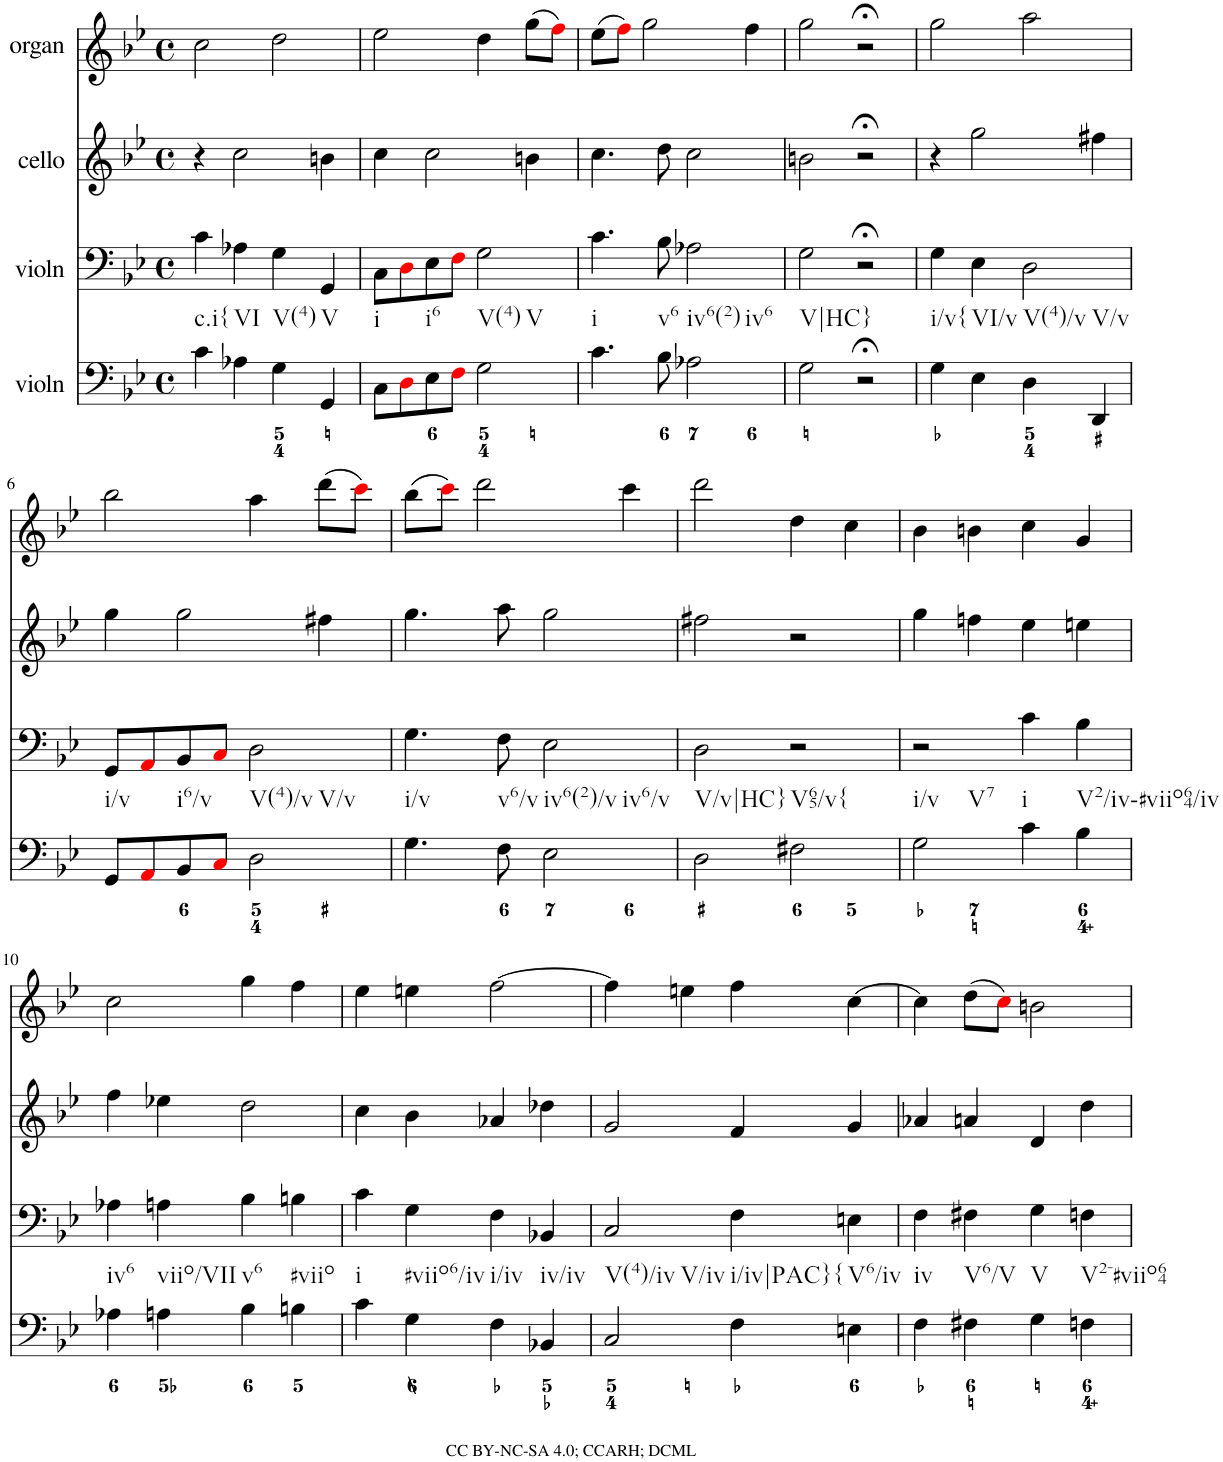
**kern	**kern	**kern	**kern
*part4	*part3	*part2	*part1
*staff4	*staff3	*staff2	*staff1
*I"violn	*I"violn	*I"cello	*I"organ
*clefF4	*clefF4	*clefG2	*clefG2
*k[b-e-]	*k[b-e-]	*k[b-e-]	*k[b-e-]
*g:	*g:	*g:	*g:
*M4/4	*M4/4	*M4/4	*M4/4
*met(c)	*met(c)	*met(c)	*met(c)
=1	=1	=1	=1
!	!LO:TX:b:t=c.i{	!	!
4c\	4c\	4r	2cc\
!	!LO:TX:b:t=VI	!	!
4A-X\	4A-X\	2cc\	.
!	!LO:TX:b:t=V(4)	!	!
4G\	4G\	.	2dd\
!	!LO:TX:b:t=V	!	!
4GG/	4GG/	4bn\	.
=2	=2	=2	=2
!	!LO:TX:b:t=i	!	!
8C\L	8C\L	4cc\	2ee-\
8Di\	8Di\	.	.
!	!LO:TX:b:t=i6	!	!
8E-\	8E-\	2cc\	.
8Fi\J	8Fi\J	.	.
!	!LO:TX:b:t=V(4)	!	!
!	!LO:TX:b:t=V	!	!
2G\	2G\	.	4dd\
.	.	4bn\	(8gg\L
.	.	.	8ffi\J)
=3	=3	=3	=3
!	!LO:TX:b:t=i	!	!
4.c\	4.c\	4.cc\	(8ee-\L
.	.	.	8ffi\J)
.	.	.	2gg\
!	!LO:TX:b:t=v6	!	!
8B-\	8B-\	8dd\	.
!	!LO:TX:b:t=iv6(2)	!	!
!	!LO:TX:b:t=iv6	!	!
2A-X\	2A-X\	2cc\	.
.	.	.	4ff\
=4	=4	=4	=4
!	!LO:TX:b:t=V|HC}	!	!
2G\	2G\	2bn\	2gg\
2r;<	2r;<	2r;<	2r;<
=5	=5	=5	=5
!	!LO:TX:b:t=i/v{	!	!
4G\	4G\	4r	2gg\
!	!LO:TX:b:t=VI/v	!	!
4E-\	4E-\	2gg\	.
!	!LO:TX:b:t=V(4)/v	!	!
!	!LO:TX:b:t=V/v	!	!
4D\	2D\	.	2aa\
4DD/	.	4ff#X\	.
!!LO:LB:g=z
=6	=6	=6	=6
!	!LO:TX:b:t=i/v	!	!
8GG/L	8GG/L	4gg\	2bb-\
8AAi/	8AAi/	.	.
!	!LO:TX:b:t=i6/v	!	!
8BB-/	8BB-/	2gg\	.
8Ci/J	8Ci/J	.	.
!	!LO:TX:b:t=V(4)/v	!	!
!	!LO:TX:b:t=V/v	!	!
2D\	2D\	.	4aa\
.	.	4ff#X\	(8ddd\L
.	.	.	8ccci\J)
=7	=7	=7	=7
!	!LO:TX:b:t=i/v	!	!
4.G\	4.G\	4.gg\	(8bb-\L
.	.	.	8ccci\J)
.	.	.	2ddd\
!	!LO:TX:b:t=v6/v	!	!
8F\	8F\	8aa\	.
!	!LO:TX:b:t=iv6(2)/v	!	!
!	!LO:TX:b:t=iv6/v	!	!
2E-\	2E-\	2gg\	.
.	.	.	4ccc\
=8	=8	=8	=8
!	!LO:TX:b:t=V/v|HC}	!	!
2D\	2D\	2ff#X\	2ddd\
!	!LO:TX:b:t=V65/v{	!	!
2F#X\	2r	2r	4dd\
.	.	.	4cc\
=9	=9	=9	=9
!	!LO:TX:b:t=i/v	!	!
!	!LO:TX:b:t=V7	!	!
2G\	2r	4gg\	4b-\
.	.	4ffn\	4bn\
!	!LO:TX:b:t=i	!	!
4c\	4c\	4ee-\	4cc\
!	!LO:TX:b:t=V2/iv-#viio64/iv	!	!
4B-\	4B-\	4een\	4g/
!!LO:LB:g=z
=10	=10	=10	=10
!	!LO:TX:b:t=iv6	!	!
4A-X\	4A-X\	4ff\	2cc\
!	!LO:TX:b:t=viio/VII	!	!
4An\	4An\	4ee-X\	.
!	!LO:TX:b:t=v6	!	!
4B-\	4B-\	2dd\	4gg\
!	!LO:TX:b:t=#viio	!	!
4Bn\	4Bn\	.	4ff\
=11	=11	=11	=11
!	!LO:TX:b:t=i	!	!
4c\	4c\	4cc\	4ee-\
!	!LO:TX:b:t=#viio6/iv	!	!
4G\	4G\	4b-\	4een\
!	!LO:TX:b:t=i/iv	!	!
4F\	4F\	4a-X/	[2ff\
!	!LO:TX:b:t=iv/iv	!	!
4BB-X/	4BB-X/	4dd-X\	.
=12	=12	=12	=12
!	!LO:TX:b:t=V(4)/iv	!	!
!	!LO:TX:b:t=V/iv	!	!
2C/	2C/	2g/	4ff\]
.	.	.	4een\
!	!LO:TX:b:t=i/iv|PAC}{	!	!
4F\	4F\	4f/	4ff\
!	!LO:TX:b:t=V6/iv	!	!
4En\	4En\	4g/	[4cc\
=13	=13	=13	=13
!	!LO:TX:b:t=iv	!	!
4F\	4F\	4a-X/	4cc\]
!	!LO:TX:b:t=V6/V	!	!
4F#X\	4F#X\	4an/	(8dd\L
.	.	.	8cci\J)
!	!LO:TX:b:t=V	!	!
4G\	4G\	4d/	2bn\
!	!LO:TX:b:t=V2-#viio64	!	!
4Fn\	4Fn\	4dd\	.
=	=	=	=
*-	*-	*-	*-
